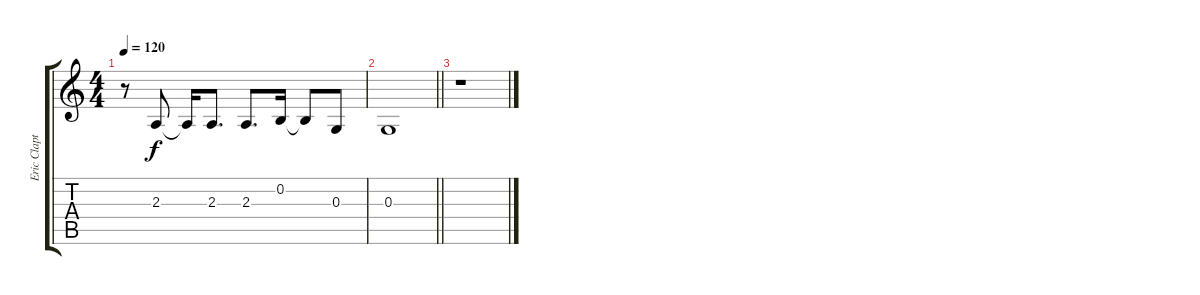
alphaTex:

\track ("Eric Clapton Voice" "Eric Clapt") {instrument harmonica}
\staff {score tabs}
\tuning (E4 B3 G3 D3 A2 E2) {hide}
\ts (4 4)
\tempo 120
\clef g2
\ks c
r.8{dy f} 2.3.8 2.3{t}.16 2.3.8{d} 2.3.8{d} 0.2.16 0.2{t}.8 0.3.8 |
\barLineRight lightlight
0.3.1 |
r.1
